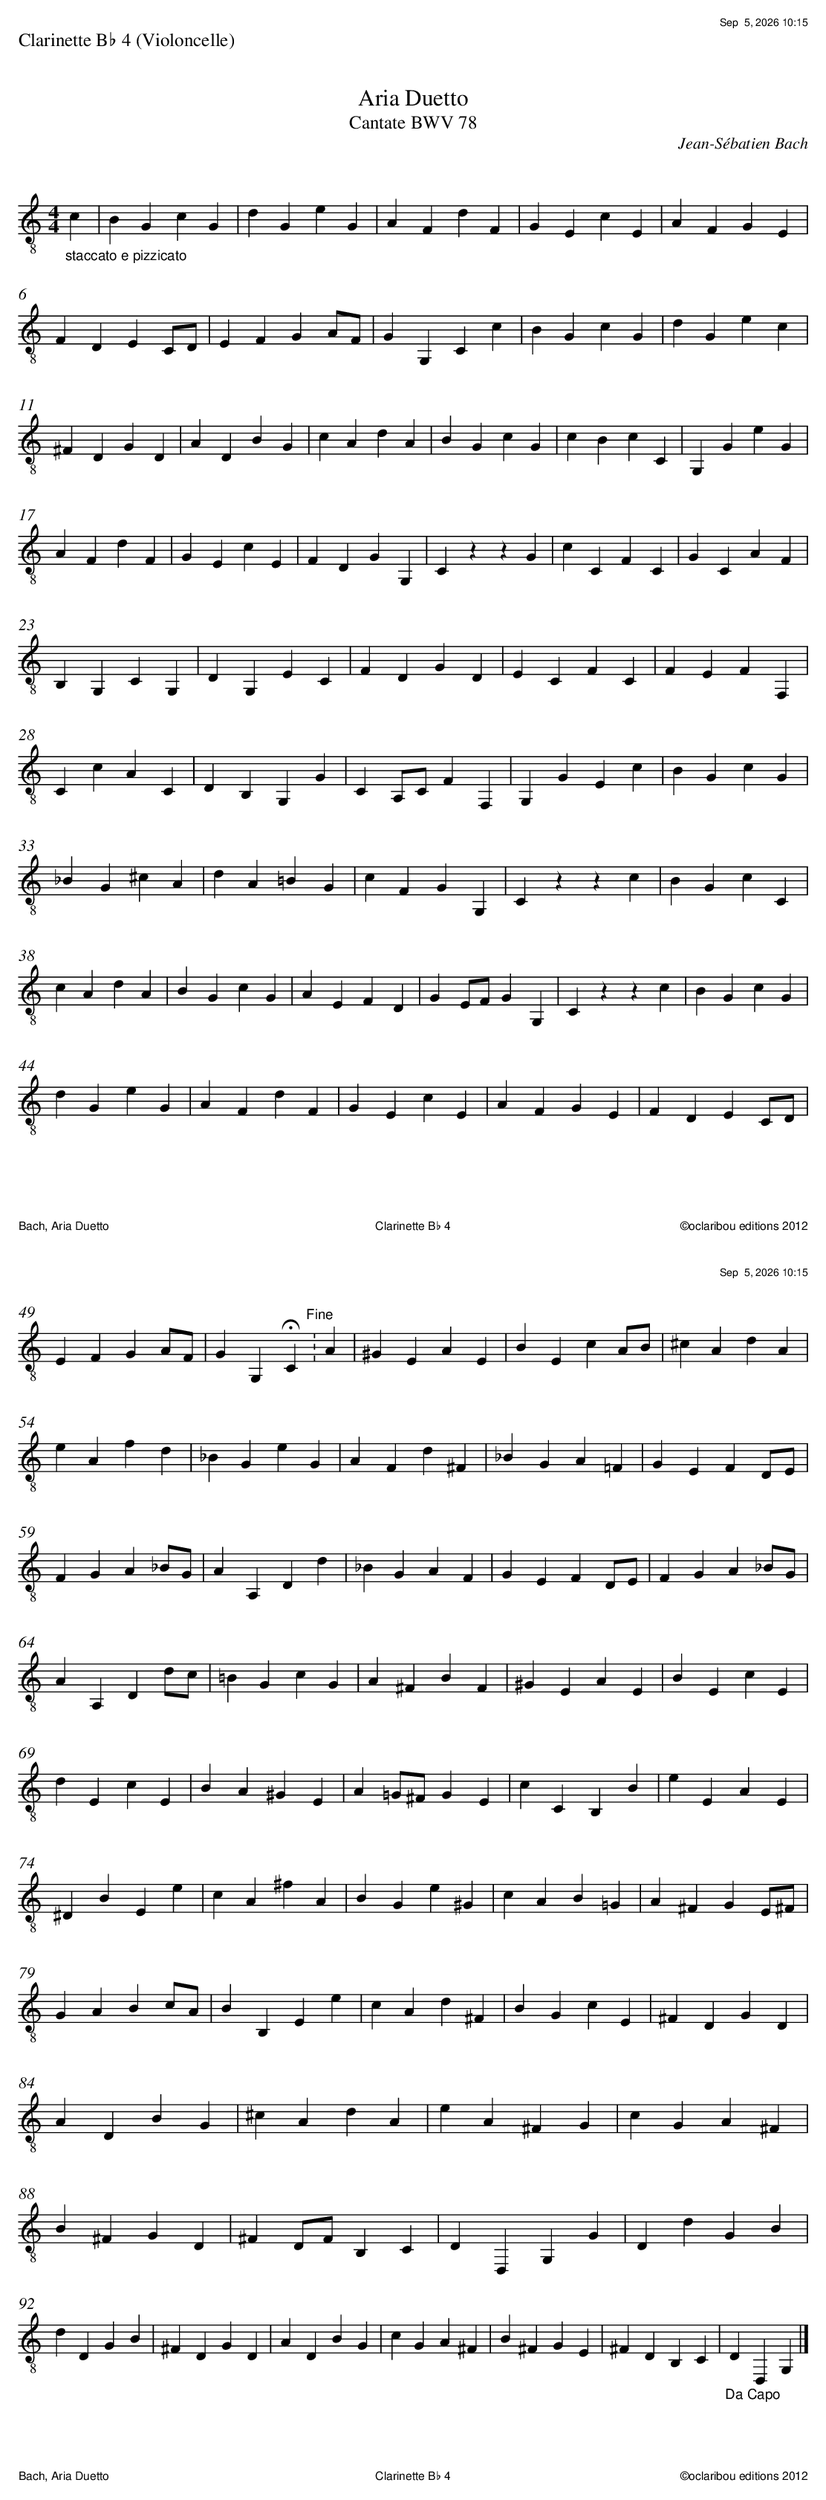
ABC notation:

X:1
%%text Clarinette B\002 4 (Violoncelle)
T:Aria Duetto             % title
T:Cantate BWV 78        % sub-title
C:Jean-Sébatien Bach% composer
L:1/8% default note length
M:4/4% time signature
Q:1/4=100
K:Cmaj clef=treble-8 octave=1
[V:4] "_staccato e pizzicato"C2 | B,2 G,2 C2 G,2 | D2 G,2 E2 G,2 | A,2 F,2 D2 F,2 | G,2 E,2 C2 E,2 |
[V:4]A,2 F,2 G,2 E,2 | F,2 D,2 E,2 C,D, | E,2 F,2 G,2 A,F, | G,2 G,,2 C,2 C2 | B,2 G,2 C2 G,2 | D2 G,2 E2 C2 |
[V:4]^F,2 D,2 G,2 D,2 | A,2 D,2 B,2 G,2 | C2 A,2 D2 A,2 | B,2 G,2 C2 G,2 | C2 B,2 C2 C,2 |
[V:4]G,,2 G,2 E2 G,2 | A,2 F,2 D2 F,2 | G,2 E,2 C2 E,2 | F,2 D,2 G,2 G,,2 | C,2 z2 z2 G,2 |
[V:4]C2 C,2 F,2 C,2 | G,2 C,2 A,2 F,2 | B,,2 G,,2 C,2 G,,2 | D,2 G,,2 E,2 C,2 | F,2 D,2 G,2 D,2 |
[V:4]E,2 C,2 F,2 C,2 | F,2 E,2 F,2 F,,2 | C,2 C2 A,2 C,2 | D,2 B,,2 G,,2 G,2 | C,2 A,,C, F,2 F,,2 |
[V:4]G,,2 G,2 E,2 C2 | B,2 G,2 C2 G,2 | _B,2 G,2 ^C2 A,2 | D2 A,2 =B,2 G,2 | C2 F,2 G,2 G,,2 |
[V:4]C,2 z2 z2 C2 | B,2 G,2 C2 C,2 | C2 A,2 D2 A,2 | B,2 G,2 C2 G,2 | A,2 E,2 F,2 D,2 |
[V:4] G,2 E,F, G,2 G,,2 | C,2 z2 z2 C2 | B,2 G,2 C2 G,2 | D2 G,2 E2 G,2 | A,2 F,2 D2 F,2 |
[V:4] G,2 E,2 C2 E,2 | A,2 F,2 G,2 E,2 | F,2 D,2 E,2 C,D, | E,2 F,2 G,2 A,F, | G,2 G,,2 +fermata+C,2 "^Fine": A,2 | ^G,2 E,2 A,2 E,2 |
[V:4] B,2 E,2 C2 A,B, | ^C2 A,2 D2 A,2 | E2 A,2 F2 D2 | _B,2 G,2 E2 G,2 | A,2 F,2 D2 ^F,2 |
[V:4] _B,2 G,2 A,2 =F,2 | G,2 E,2 F,2 D,E, | F,2 G,2 A,2 _B,G, | A,2 A,,2 D,2 D2 |
[V:4] _B,2 G,2 A,2 F,2 | G,2 E,2 F,2 D,E, | F,2 G,2 A,2 _B,G, | A,2 A,,2 D,2 DC | =B,2 G,2 C2 G,2 | A,2 ^F,2 B,2 F,2 |
[V:4] ^G,2 E,2 A,2 E,2 | B,2 E,2 C2 E,2 | D2 E,2 C2 E,2 | B,2 A,2 ^G,2 E,2 | A,2 =G,^F, G,2 E,2 |
[V:4] C2 C,2 B,,2 B,2 | E2 E,2 A,2 E,2 | ^D,2 B,2 E,2 E2 | C2 A,2 ^F2 A,2 | B,2 G,2 E2 ^G,2 |
[V:4] C2 A,2 B,2 =G,2 | A,2 ^F,2 G,2 E,^F, | G,2 A,2 B,2 CA, | B,2 B,,2 E,2 E2 |
[V:4] C2 A,2 D2 ^F,2 | B,2 G,2 C2 E,2 | ^F,2 D,2 G,2 D,2 | A,2 D,2 B,2 G,2 | ^C2 A,2 D2 A,2 |
[V:4] E2 A,2 ^F,2 G,2 | C2 G,2 A,2 ^F,2 | B,2 ^F,2 G,2 D,2 | ^F,2 D,F, B,,2 C,2 |
[V:4] D,2 D,,2 G,,2 G,2 | D,2 D2 G,2 B,2 | D2 D,2 G,2 B,2 | ^F,2 D,2 G,2 D,2 |
[V:4] A,2 D,2 B,2 G,2 | C2 G,2 A,2 ^F,2 | B,2 ^F,2 G,2 E,2 | ^F,2 D,2 B,,2 C,2 | "_Da Capo"D,2 D,,2 G,,2 |]
